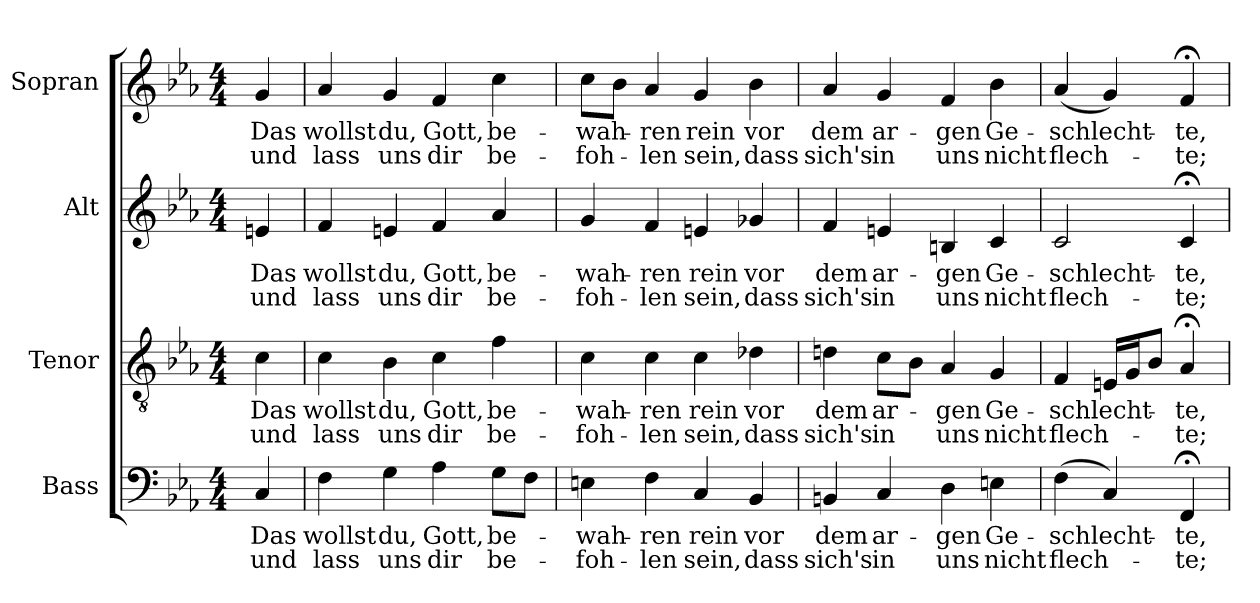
**kern	**text	**text	**kern	**text	**text	**kern	**text	**text	**kern	**text	**text
*part4	*part4	*part4	*part3	*part3	*part3	*part2	*part2	*part2	*part1	*part1	*part1
*staff4	*staff4	*staff4	*staff3	*staff3	*staff3	*staff2	*staff2	*staff2	*staff1	*staff1	*staff1
*I"Bass	*	*	*I"Tenor	*	*	*I"Alt	*	*	*I"Sopran	*	*
*I'B.	*	*	*I'T.	*	*	*I'A.	*	*	*I'S.	*	*
!!LO:PB:g=z
*clefF4	*	*	*clefGv2	*	*	*clefG2	*	*	*clefG2	*	*
*	*	*	*ITrd7c12	*	*	*	*	*	*	*	*
*k[b-e-a-]	*	*	*k[b-e-a-]	*	*	*k[b-e-a-]	*	*	*k[b-e-a-]	*	*
*E-:	*	*	*E-:	*	*	*E-:	*	*	*E-:	*	*
*M4/4	*	*	*M4/4	*	*	*M4/4	*	*	*M4/4	*	*
=1	=1	=1	=1	=1	=1	=1	=1	=1	=1	=1	=1
!	!LO:LY:b:color=#000000	!LO:LY:b:color=#000000	!	!	!	!	!	!	!	!	!
!	!	!	!	!LO:LY:b:color=#000000	!LO:LY:b:color=#000000	!	!	!	!	!	!
!	!	!	!	!	!	!	!LO:LY:b:color=#000000	!LO:LY:b:color=#000000	!	!	!
!	!	!	!	!	!	!	!	!	!	!LO:LY:b:color=#000000	!LO:LY:b:color=#000000
4Ci/	Das	und	4Ci\	Das	und	4eni/	Das	und	4gi/	Das	und
=1	=1	=1	=1	=1	=1	=1	=1	=1	=1	=1	=1
!	!LO:LY:b:color=#000000	!LO:LY:b:color=#000000	!	!	!	!	!	!	!	!	!
!	!	!	!	!LO:LY:b:color=#000000	!LO:LY:b:color=#000000	!	!	!	!	!	!
!	!	!	!	!	!	!	!LO:LY:b:color=#000000	!LO:LY:b:color=#000000	!	!	!
!	!	!	!	!	!	!	!	!	!	!LO:LY:b:color=#000000	!LO:LY:b:color=#000000
4Fi\	wollst	lass	4Ci\	wollst	lass	4fi/	wollst	lass	4a-i/	wollst	lass
!	!LO:LY:b:color=#000000	!LO:LY:b:color=#000000	!	!	!	!	!	!	!	!	!
!	!	!	!	!LO:LY:b:color=#000000	!LO:LY:b:color=#000000	!	!	!	!	!	!
!	!	!	!	!	!	!	!LO:LY:b:color=#000000	!LO:LY:b:color=#000000	!	!	!
!	!	!	!	!	!	!	!	!	!	!LO:LY:b:color=#000000	!LO:LY:b:color=#000000
4Gi\	du,	uns	4BB-i\	du,	uns	4eni/	du,	uns	4gi/	du,	uns
!	!LO:LY:b:color=#000000	!LO:LY:b:color=#000000	!	!	!	!	!	!	!	!	!
!	!	!	!	!LO:LY:b:color=#000000	!LO:LY:b:color=#000000	!	!	!	!	!	!
!	!	!	!	!	!	!	!LO:LY:b:color=#000000	!LO:LY:b:color=#000000	!	!	!
!	!	!	!	!	!	!	!	!	!	!LO:LY:b:color=#000000	!LO:LY:b:color=#000000
4A-i\	Gott,	dir	4Ci\	Gott,	dir	4fi/	Gott,	dir	4fi/	Gott,	dir
!	!LO:LY:b:color=#000000	!LO:LY:b:color=#000000	!	!	!	!	!	!	!	!	!
!	!	!	!	!LO:LY:b:color=#000000	!LO:LY:b:color=#000000	!	!	!	!	!	!
!	!	!	!	!	!	!	!LO:LY:b:color=#000000	!LO:LY:b:color=#000000	!	!	!
!	!	!	!	!	!	!	!	!	!	!LO:LY:b:color=#000000	!LO:LY:b:color=#000000
8Gi\L	be-	be-	4Fi\	be-	be-	4a-i/	be-	be-	4cci\	be-	be-
8Fi\J	.	.	.	.	.	.	.	.	.	.	.
=2	=2	=2	=2	=2	=2	=2	=2	=2	=2	=2	=2
!	!LO:LY:b:color=#000000	!LO:LY:b:color=#000000	!	!	!	!	!	!	!	!	!
!	!	!	!	!LO:LY:b:color=#000000	!LO:LY:b:color=#000000	!	!	!	!	!	!
!	!	!	!	!	!	!	!LO:LY:b:color=#000000	!LO:LY:b:color=#000000	!	!	!
!	!	!	!	!	!	!	!	!	!	!LO:LY:b:color=#000000	!LO:LY:b:color=#000000
4Eni\	-wah-	-foh-	4Ci\	-wah-	-foh-	4gi/	-wah-	-foh-	8cci\L	-wah-	-foh-
.	.	.	.	.	.	.	.	.	8b-i\J	.	.
!	!LO:LY:b:color=#000000	!LO:LY:b:color=#000000	!	!	!	!	!	!	!	!	!
!	!	!	!	!LO:LY:b:color=#000000	!LO:LY:b:color=#000000	!	!	!	!	!	!
!	!	!	!	!	!	!	!LO:LY:b:color=#000000	!LO:LY:b:color=#000000	!	!	!
!	!	!	!	!	!	!	!	!	!	!LO:LY:b:color=#000000	!LO:LY:b:color=#000000
4Fi\	-ren	-len	4Ci\	-ren	-len	4fi/	-ren	-len	4a-i/	-ren	-len
!	!LO:LY:b:color=#000000	!LO:LY:b:color=#000000	!	!	!	!	!	!	!	!	!
!	!	!	!	!LO:LY:b:color=#000000	!LO:LY:b:color=#000000	!	!	!	!	!	!
!	!	!	!	!	!	!	!LO:LY:b:color=#000000	!LO:LY:b:color=#000000	!	!	!
!	!	!	!	!	!	!	!	!	!	!LO:LY:b:color=#000000	!LO:LY:b:color=#000000
4Ci/	rein	sein,	4Ci\	rein	sein,	4eni/	rein	sein,	4gi/	rein	sein,
!	!LO:LY:b:color=#000000	!LO:LY:b:color=#000000	!	!	!	!	!	!	!	!	!
!	!	!	!	!LO:LY:b:color=#000000	!LO:LY:b:color=#000000	!	!	!	!	!	!
!	!	!	!	!	!	!	!LO:LY:b:color=#000000	!LO:LY:b:color=#000000	!	!	!
!	!	!	!	!	!	!	!	!	!	!LO:LY:b:color=#000000	!LO:LY:b:color=#000000
4BB-i/	vor	dass	4D-Xi\	vor	dass	4g-Xi/	vor	dass	4b-i\	vor	dass
=3	=3	=3	=3	=3	=3	=3	=3	=3	=3	=3	=3
!	!LO:LY:b:color=#000000	!LO:LY:b:color=#000000	!	!	!	!	!	!	!	!	!
!	!	!	!	!LO:LY:b:color=#000000	!LO:LY:b:color=#000000	!	!	!	!	!	!
!	!	!	!	!	!	!	!LO:LY:b:color=#000000	!LO:LY:b:color=#000000	!	!	!
!	!	!	!	!	!	!	!	!	!	!LO:LY:b:color=#000000	!LO:LY:b:color=#000000
4BBni/	dem	sich's	4Dni\	dem	sich's	4fi/	dem	sich's	4a-i/	dem	sich's
!	!LO:LY:b:color=#000000	!LO:LY:b:color=#000000	!	!	!	!	!	!	!	!	!
!	!	!	!	!LO:LY:b:color=#000000	!LO:LY:b:color=#000000	!	!	!	!	!	!
!	!	!	!	!	!	!	!LO:LY:b:color=#000000	!LO:LY:b:color=#000000	!	!	!
!	!	!	!	!	!	!	!	!	!	!LO:LY:b:color=#000000	!LO:LY:b:color=#000000
4Ci/	ar-	in	8Ci\L	ar-	in	4eni/	ar-	in	4gi/	ar-	in
.	.	.	8BB-i\J	.	.	.	.	.	.	.	.
!	!LO:LY:b:color=#000000	!LO:LY:b:color=#000000	!	!	!	!	!	!	!	!	!
!	!	!	!	!LO:LY:b:color=#000000	!LO:LY:b:color=#000000	!	!	!	!	!	!
!	!	!	!	!	!	!	!LO:LY:b:color=#000000	!LO:LY:b:color=#000000	!	!	!
!	!	!	!	!	!	!	!	!	!	!LO:LY:b:color=#000000	!LO:LY:b:color=#000000
4Di\	-gen	uns	4AA-i/	-gen	uns	4Bni/	-gen	uns	4fi/	-gen	uns
!	!LO:LY:b:color=#000000	!LO:LY:b:color=#000000	!	!	!	!	!	!	!	!	!
!	!	!	!	!LO:LY:b:color=#000000	!LO:LY:b:color=#000000	!	!	!	!	!	!
!	!	!	!	!	!	!	!LO:LY:b:color=#000000	!LO:LY:b:color=#000000	!	!	!
!	!	!	!	!	!	!	!	!	!	!LO:LY:b:color=#000000	!LO:LY:b:color=#000000
4Eni\	Ge-	nicht	4GGi/	Ge-	nicht	4ci/	Ge-	nicht	4b-i\	Ge-	nicht
=4	=4	=4	=4	=4	=4	=4	=4	=4	=4	=4	=4
!	!LO:LY:b:color=#000000	!LO:LY:b:color=#000000	!	!	!	!	!	!	!	!	!
!	!	!	!	!LO:LY:b:color=#000000	!LO:LY:b:color=#000000	!	!	!	!	!	!
!	!	!	!	!	!	!	!LO:LY:b:color=#000000	!LO:LY:b:color=#000000	!	!	!
!	!	!	!	!	!	!	!	!	!	!LO:LY:b:color=#000000	!LO:LY:b:color=#000000
(4Fi\	-schlecht-	flech-	4FFi/	-schlecht-	flech-	2ci/	-schlecht-	flech-	(4a-Zi/	-schlecht-	flech-
4Ci/)	.	.	16EEni/LL	.	.	.	.	.	4gi/)	.	.
.	.	.	16GGi/J	.	.	.	.	.	.	.	.
.	.	.	8BB-i/J	.	.	.	.	.	.	.	.
!	!LO:LY:b:color=#000000	!LO:LY:b:color=#000000	!	!	!	!	!	!	!	!	!
!	!	!	!	!LO:LY:b:color=#000000	!LO:LY:b:color=#000000	!	!	!	!	!	!
!	!	!	!	!	!	!	!LO:LY:b:color=#000000	!LO:LY:b:color=#000000	!	!	!
!	!	!	!	!	!	!	!	!	!	!LO:LY:b:color=#000000	!LO:LY:b:color=#000000
4FF;i/	-te,	-te;	4AA-;i/	-te,	-te;	4c;i/	-te,	-te;	4f;i/	-te,	-te;
=	=	=	=	=	=	=	=	=	=	=	=
*-	*-	*-	*-	*-	*-	*-	*-	*-	*-	*-	*-
